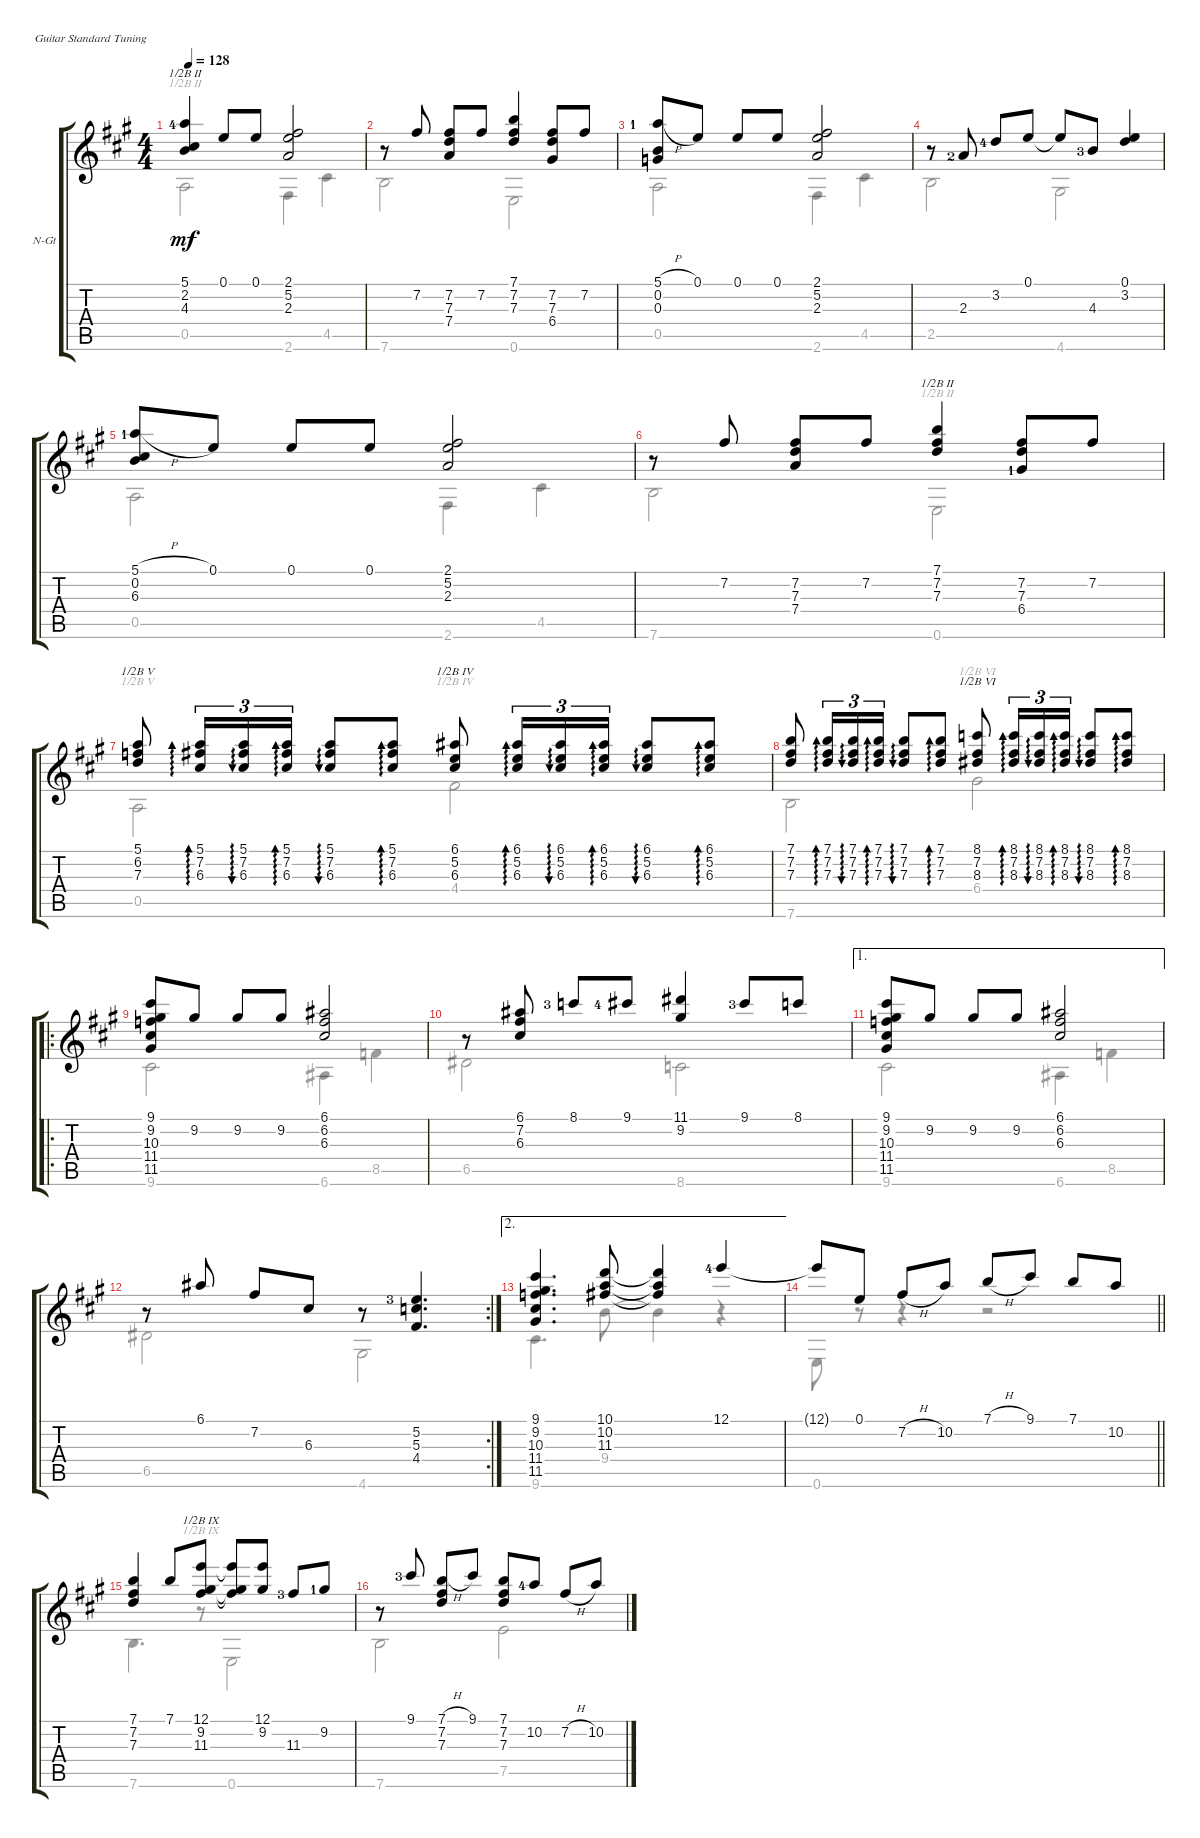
\defaultSystemsLayout 4
\bracketExtendMode groupsimilarinstruments
\firstSystemTrackNameOrientation horizontal
\otherSystemsTrackNameOrientation horizontal
\track ("Nylon Guitar" "N-Gt") {instrument acousticguitarsteel}
\staff {score tabs}
\tuning (E4 B3 G3 D3 A2 E2)
\voice
\ts (4 4)
\tempo 128
\clef g2
\ks a
(5.1{lf 5} 2.2 4.3).4{dy mf barre (2 half)} 0.1.8 0.1.8 (2.1 5.2 2.3).2 |
r.8 7.2.8 (7.2 7.3 7.4).8 7.2.8 (7.2 7.1 7.3).4 (7.3 7.2 6.4).8 7.2.8 |
(5.1{h lf 2} 0.2 0.3).8 0.1.8 0.1.8 0.1.8 (2.1 5.2 2.3).2 |
r.8 2.3{lf 3}.8 3.2{lf 5}.8 0.1.8 0.1{t}.8 4.3{lf 4}.8 (3.2 0.1).4 |
(5.1{h lf 2} 0.2 6.3).8 0.1.8 0.1.8 0.1.8 (2.1 5.2 2.3).2 |
r.8 7.2.8 (7.2 7.3 7.4).8 7.2.8 (7.1 7.2 7.3).4{barre (2 half)} (7.2 7.3 6.4{lf 2}).8 7.2.8 |
(6.2 7.3 5.1).8{barre (5 half)} (7.2 6.3 5.1).16{tu (3 2) ad 0} (7.2 6.3 5.1).16{tu (3 2) au 0} (6.3 7.2 5.1).16{tu (3 2) ad 0} (7.2 6.3 5.1).8{au 0} (6.3 7.2 5.1).8{ad 0} (5.2 6.3 6.1).8{barre (4 half)} (5.2 6.3 6.1).16{tu (3 2) ad 0} (5.2 6.3 6.1).16{tu (3 2) au 0} (6.3 5.2 6.1).16{tu (3 2) ad 0} (5.2 6.3 6.1).8{au 0} (6.3 5.2 6.1).8{ad 0} |
(7.2 7.3 7.1).8 (7.2 7.3 7.1).16{tu (3 2) ad 0} (7.2 7.3 7.1).16{tu (3 2) au 0} (7.3 7.2 7.1).16{tu (3 2) ad 0} (7.2 7.3 7.1).8{au 0} (7.3 7.2 7.1).8{ad 0} (7.2 8.3 8.1).8{barre (6 half)} (7.2 8.3 8.1).16{tu (3 2) ad 0} (7.2 8.3 8.1).16{tu (3 2) au 0} (8.3 7.2 8.1).16{tu (3 2) ad 0} (7.2 8.3 8.1).8{au 0} (8.3 7.2 8.1).8{ad 0} |
\ro
(9.1 9.2 10.3 11.4 11.5).8 9.2.8 9.2.8 9.2.8 (6.1 6.2 6.3).2 |
r.8 (6.1 7.2 6.3).8 8.1{lf 4}.8 9.1{lf 5}.8 (11.1 9.2).4 9.1{lf 4}.8 8.1.8 |
\ae 1
(9.1 9.2 10.3 11.4 11.5).8 9.2.8 9.2.8 9.2.8 (6.1 6.2 6.3).2 |
\rc 2
r.8 6.1.8 7.2.8 6.3.8 r.8 (5.2{lf 4} 5.3 4.4).4{d} |
\ae 2
(9.1 9.2 10.3 11.4 11.5).4{d} (10.1 10.2 11.3).8 (11.3{t} 10.2{t} 10.1{t}).4 12.1{lf 5}.4 |
\barLineRight lightlight
12.1{t}.8 0.1.8 7.2{h}.8 10.2.8 7.1{h}.8 9.1.8 7.1.8 10.2.8 |
(7.1 7.2 7.3).4 7.1.8 (12.1 9.2 11.3).8{barre (9 half)} (11.3{t} 9.2{t} 12.1{t}).8 (12.1 9.2).8 11.3{lf 4}.8 9.2{lf 2}.8 |
r.8 9.1{lf 4}.8 (7.1{h} 7.2 7.3).8 9.1.8 (7.2 7.1 7.3).8 10.2{lf 5}.8 7.2{h}.8 10.2.8
\voice
\clef g2
\ottava regular
\simile none
\ks a
0.5.2{dy mf barre (2 half)} 2.6.4 4.5.4 |
7.6.2 0.6.2 |
0.5.2 2.6.4 4.5.4 |
2.5.2 4.6.2 |
0.5.2 2.6.4 4.5.4 |
7.6.2 0.6.2{barre (2 half)} |
0.5.2{barre (5 half)} 4.4.2{barre (4 half)} |
7.6.2 6.4.2{barre (6 half)} |
9.6.2 6.6.4 8.5.4 |
6.5.2 8.6.2 |
9.6.2 6.6.4 8.5.4 |
6.5.2 4.6.2 |
9.6.4{d} 9.4.8 9.4{t}.4 r.4 |
\barLineRight lightlight
0.6.8 r.8 r.4 r.2 |
7.6.4{d} r.8{barre (9 half)} 0.6.2 |
7.6.2 7.5.2
